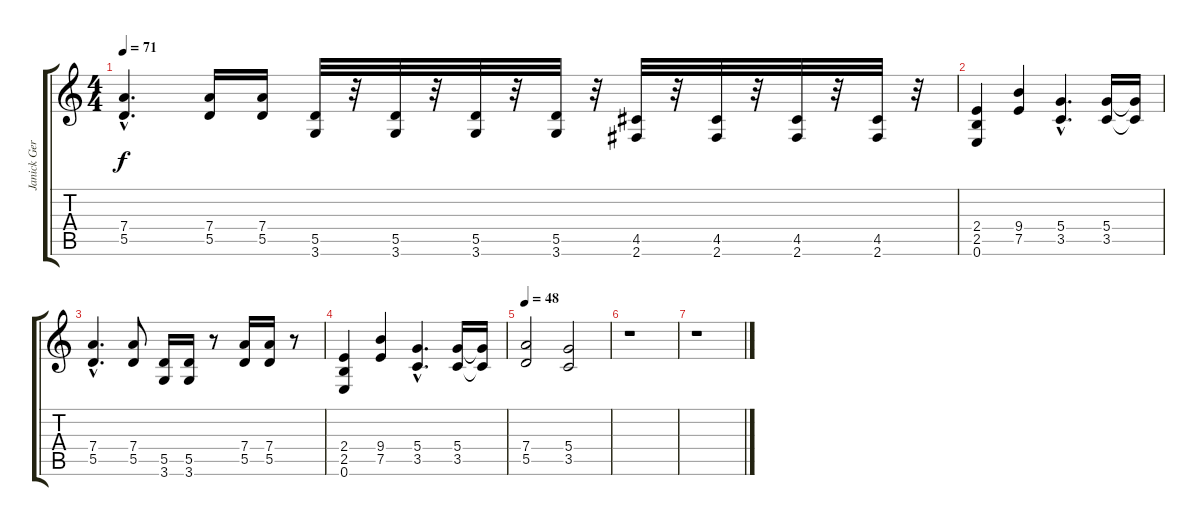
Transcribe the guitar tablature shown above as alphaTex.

\track ("Janick Gers" "Janick Ger") {instrument distortionguitar}
\staff {score tabs}
\tuning (E4 B3 G3 D3 A2 E2) {hide}
\ts (4 4)
\tempo 71
\clef g2
\ks c
(7.4{hac} 5.5{hac}).4{d dy f} (7.4 5.5).16 (7.4 5.5).16 (5.5 3.6).32 r.32 (5.5 3.6).32 r.32 (5.5 3.6).32 r.32 (5.5 3.6).32 r.32 (4.5 2.6).32 r.32 (4.5 2.6).32 r.32 (4.5 2.6).32 r.32 (4.5 2.6).32 r.32 |
(2.4 2.5 0.6).4 (9.4 7.5).4 (5.4{hac} 3.5{hac}).4{d} (5.4 3.5).16 (5.4{t} 3.5{t}).16 |
(7.4{hac} 5.5{hac}).4{d} (7.4 5.5).8 (5.5 3.6).16 (5.5 3.6).16 r.8 (7.4 5.5).16 (7.4 5.5).16 r.8 |
(2.4 2.5 0.6).4 (9.4 7.5).4 (5.4{hac} 3.5{hac}).4{d} (5.4 3.5).16 (5.4{t} 3.5{t}).16 |
\tempo 48
(7.4 5.5).2 (5.4 3.5).2 |
r.1 |
r.1
